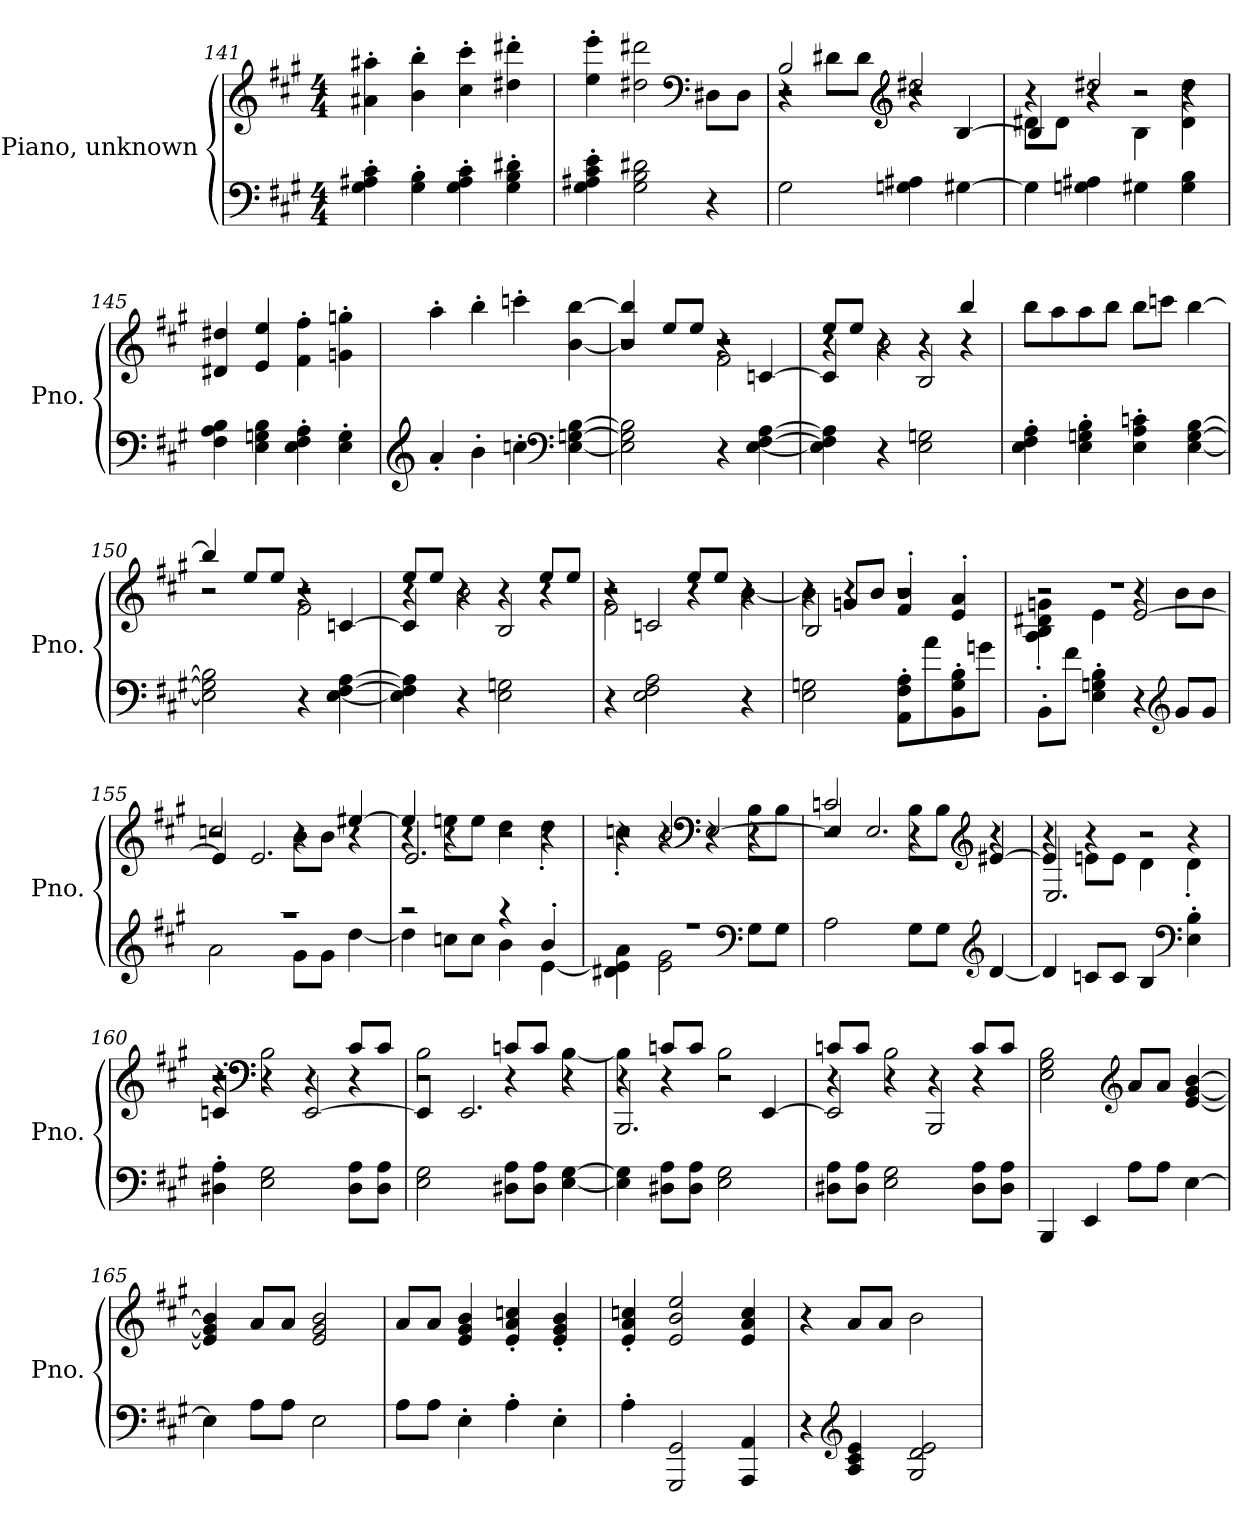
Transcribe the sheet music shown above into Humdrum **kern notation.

**kern	**kern
*part1	*part1
*staff2	*staff1
*I"Piano, unknown	*
*I'Pno.	*
!!LO:LB:g=z
*clefF4	*clefG2
*k[f#c#g#]	*k[f#c#g#]
*M4/4	*M4/4
=141	=141
4G#\' 4A#X\' 4c#\'	4a#X\' 4aa#X\'
4G#\' 4B\'	4b\' 4bb\'
4G#\' 4A#\' 4c#\'	4cc#\' 4ccc#\'
4G#\' 4B\' 4d#X\'	4dd#X\' 4ddd#X\'
=142	=142
4G#\' 4A#X\' 4c#\' 4e\'	4ee\' 4eee\'
2G#\ 2B\ 2d#X\	2dd#X\ 2ddd#X\
*	*clefF4
4r	8D#X\L
.	8D#\J
=143	=143
*	*^
*	*	*^
2G#\	2B/	4r	2r
.	.	8d#X\L	.
.	.	8d#\J	.
*	*clefG2	*	*
4Gn\ 4A#X\	2dd#X/	2r	4r
[4G#X\	.	.	[4B/
=144	=144	=144	=144
4G#\]	4r	8d#X\L	4B/]
.	.	8d#\J	.
4Gn\ 4A#X\	2dd#X/	4r	4r
4G#X\	.	4B\	2r
4G#\ 4B\	4r	4d#\ 4dd#\	.
*	*v	*v	*v
=145	=145
4F#\ 4A\ 4B\	4d#X/ 4dd#X/
4E\ 4Gn\ 4B\	4e/ 4ee/
4E\' 4F#\' 4A\'	4f#\' 4ff#\'
4E\' 4G\'	4gn\' 4ggn\'
!!LO:LB:g=z
=146	=146
*clefG2	*
4a'/	4aa'\
4b'\	4bb'\
4ccn'\	4cccn'\
*clefF4	*
[4E\ [4Gn\ [4B\	[4b\ [4bb\
=147	=147
*	*^
*	*	*^
2E\] 2G\] 2B\]	4b/] 4bb/]	2r	2r
.	8ee/L	.	.
.	8ee/J	.	.
4r	2r	2f#\	4r
[4E\ [4F#\ [4A\	.	.	[4cn/
=148	=148	=148	=148
4E\] 4F#\] 4A\]	8ee/L	4r	4c/]
.	8ee/J	.	.
4r	4r	2b\	4r
2E\ 2Gn\	4r	.	2B/
.	4bb/	4r	.
*	*v	*v	*v
=149	=149
4E\' 4F#\' 4A\'	8bb\L
.	8aa\
4E\' 4Gn\' 4B\'	8aa\
.	8bb\J
4E\' 4A\' 4cn\'	8bb\L
.	8cccn\J
[4E\ [4G\ [4B\	[4bb\
=150	=150
*	*^
*	*	*^
2E\] 2G\] 2B\]	4bb/]	2r	2r
.	8ee/L	.	.
.	8ee/J	.	.
4r	2r	2f#\	4r
[4E\ [4F#\ [4A\	.	.	[4cn/
!!LO:LB:g=z	!!	!!
=151	=151	=151	=151
4E\] 4F#\] 4A\]	8ee/L	4r	4c/]
.	8ee/J	.	.
4r	4r	2b\	4r
2E\ 2Gn\	4r	.	2B/
.	8ee/L	4r	.
.	8ee/J	.	.
=152	=152	=152	=152
4r	2r	2f#\	4r
2E\ 2F#\ 2A\	.	.	2cn/
.	8ee/L	4r	.
.	8ee/J	.	.
4r	4r	[4b\	4r
=153	=153	=153	=153
2E\ 2Gn\	4r	4b\]	2B/
.	8gn/L	4r	.
.	8b/J	.	.
8AA\' 8F#\' 8A\'L	4f#/' 4b/'	2r	2r
8a\	.	.	.
8BB\' 8G\' 8B\'	4e/' 4a/'	.	.
8gn\J	.	.	.
=154	=154	=154	=154
8BB'\L	1r	4A\' 4B\' 4d#X\' 4gn\'	2r
8f#\J	.	.	.
4E\' 4Gn\' 4B\'	.	4e\	.
4r	.	4r	[2e/
*clefG2	*	*	*
8g#/L	.	8b\L	.
8g#/J	.	8b\J	.
=155	=155	=155	=155
*^	*	*	*
1r	2a\	2ccn/	2r	4e/]
.	.	.	.	2.e/
.	8g#\L	4r	8b\L	.
.	8g#\J	.	8b\J	.
.	[4dd\	[4ee#X/	4r	.
!!LO:LB:g=z	!!	!!
=156	=156	=156	=156	=156
2r	4dd\]	4ee#/]	4r	2.e/
.	8ccn\L	4r	8een\L	.
.	8cc\J	.	8ee\J	.
4r	4b\	2r	4dd\	.
4b'/	[4e\	.	4dd'\	4r
=157	=157	=157	=157	=157
1r	4d#X\ 4e\] 4a\	4r	4ccn'\	2r
.	2e\ 2g#\	2b/	4r	.
*	*	*clefF4	*	*
.	.	.	4r	[2E/
*clefF4	*	*	*	*
.	8G#\L	4r	8B\L	.
.	8G#\J	.	8B\J	.
*v	*v	*	*	*
=158	=158	=158	=158
2A\	2cn/	2r	4E/]
.	.	.	2.E/
8G#\L	4r	8B\L	.
8G#\J	.	8B\J	.
*clefG2	*clefG2	*	*
[4d/	[4e#X/	4r	.
=159	=159	=159	=159
4d/]	4e#/]	4r	2.E/
8cn/L	4r	8en\L	.
8c/J	.	8e\J	.
4B/	2r	4d\	.
*clefF4	*	*	*
4E\' 4B\'	.	4d'\	4r
!!LO:LB:g=z	!!	!!
=160	=160	=160	=160
4D#X\' 4A\'	4cn'/	4r	2r
*	*clefF4	*	*
2E\ 2G#\	4r	2B\	.
.	4r	.	[2EE/
8D#\ 8A\L	8c/L	4r	.
8D#\ 8A\J	8c/J	.	.
=161	=161	=161	=161
2E\ 2G#\	2r	2B\	4EE/]
.	.	.	2.EE/
8D#X\ 8A\L	8cn/L	4r	.
8D#\ 8A\J	8c/J	.	.
[4E\ [4G#\	4r	[4B\	.
=162	=162	=162	=162
4E\] 4G#\]	4r	4B\]	2.BBB/
8D#X\ 8A\L	8cn/L	4r	.
8D#\ 8A\J	8c/J	.	.
2E\ 2G#\	2r	2B\	.
.	.	.	[4EE/
=163	=163	=163	=163
8D#X\ 8A\L	8cn/L	4r	2EE/]
8D#\ 8A\J	8c/J	.	.
2E\ 2G#\	4r	2B\	.
.	4r	.	2BBB/
8D#\ 8A\L	8c/L	4r	.
8D#\ 8A\J	8c/J	.	.
*	*v	*v	*v
=164	=164
4BBB/	2E\ 2G#\ 2B\
4EE/	.
*	*clefG2
8A\L	8a/L
8A\J	8a/J
[4E\	[4e/ [4g#/ [4b/
!!LO:PB:g=z
=165	=165
4E\]	4e/] 4g#/] 4b/]
8A\L	8a/L
8A\J	8a/J
2E\	2e/ 2g#/ 2b/
=166	=166
8A\L	8a/L
8A\J	8a/J
4E'\	4e/ 4g#/ 4b/
4A'\	4e/' 4a/' 4ccn/'
4E'\	4e/' 4g#/' 4b/'
=167	=167
4A'\	4e/' 4a/' 4ccn/'
2GGG#/ 2GG#/	2e/ 2b/ 2ee/
4AAA/ 4AA/	4e/ 4a/ 4cc/
=168	=168
4r	4r
*clefG2	*
4A/ 4c#/ 4e/	8a/L
.	8a/J
2G#/ 2d/ 2e/	2b\
=	=
*-	*-
